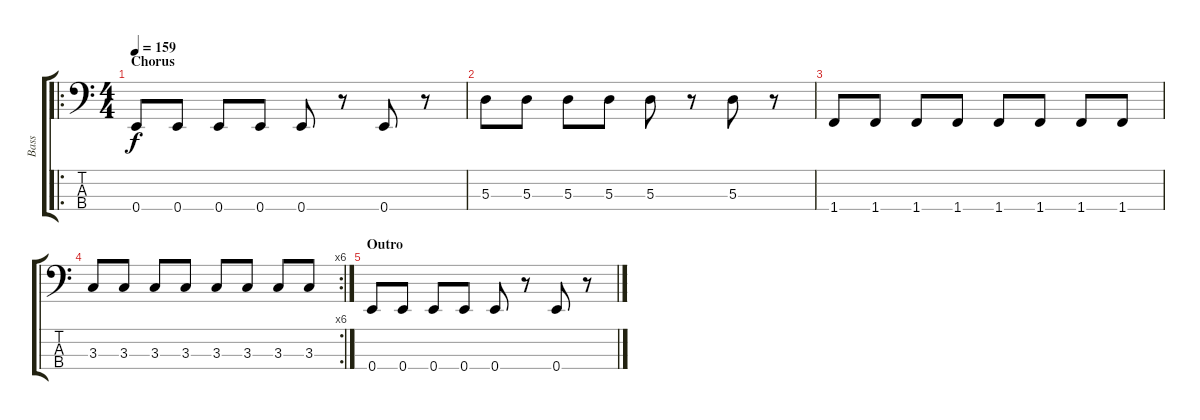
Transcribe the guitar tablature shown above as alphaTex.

\track ("Bass" "Bass") {instrument electricbasspick}
\staff {score tabs}
\tuning (G2 D2 A1 E1) {hide}
\ro
\ts (4 4)
\section ("" "Chorus")
\tempo 159
\clef f4
\ks c
0.4.8{dy f} 0.4.8 0.4.8 0.4.8 0.4.8 r.8 0.4.8 r.8 |
5.3.8 5.3.8 5.3.8 5.3.8 5.3.8 r.8 5.3.8 r.8 |
1.4.8 1.4.8 1.4.8 1.4.8 1.4.8 1.4.8 1.4.8 1.4.8 |
\rc 6
3.3.8 3.3.8 3.3.8 3.3.8 3.3.8 3.3.8 3.3.8 3.3.8 |
\section ("" "Outro")
0.4.8 0.4.8 0.4.8 0.4.8 0.4.8 r.8 0.4.8 r.8
